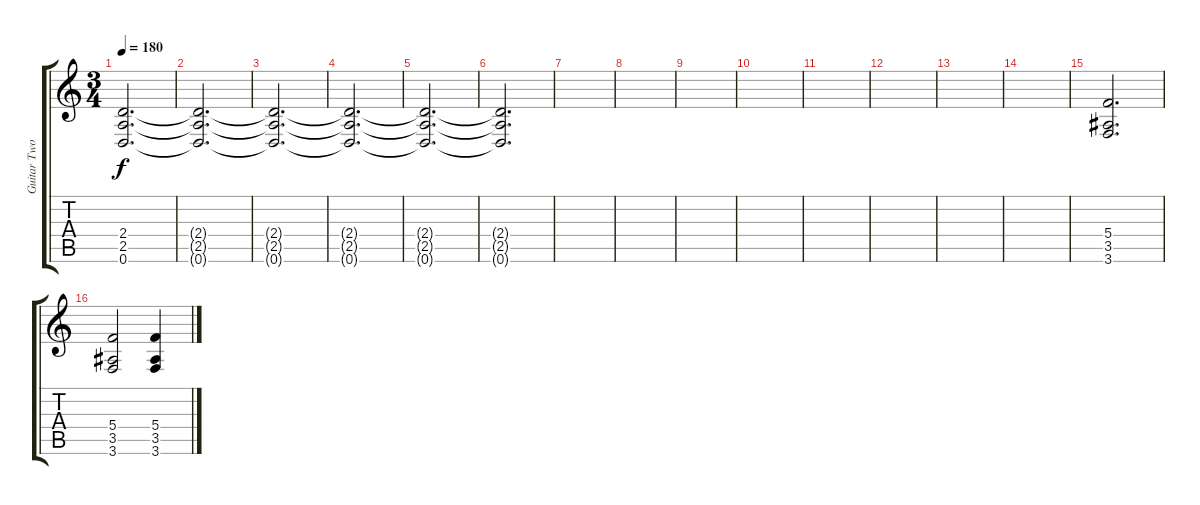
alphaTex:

\track ("Guitar Two" "Guitar Two") {instrument distortionguitar}
\staff {score tabs}
\tuning (D4 A3 F3 C3 G2 D2) {hide}
\ts (3 4)
\tempo 180
\clef g2
\ks c
(2.4{t} 2.5{t} 0.6{t}).2{d dy f volume 0} |
(2.4{t} 2.5{t} 0.6{t}).2{d} |
(2.4{t} 2.5{t} 0.6{t}).2{d} |
(2.4{t} 2.5{t} 0.6{t}).2{d} |
(2.4{t} 2.5{t} 0.6{t}).2{d} |
(2.4{t} 2.5{t} 0.6{t}).2{d} |
|
|
|
|
|
|
|
|
(5.4 3.5 3.6).2{d volume 12} |
(5.4 3.5 3.6).2 (5.4 3.5 3.6).4
